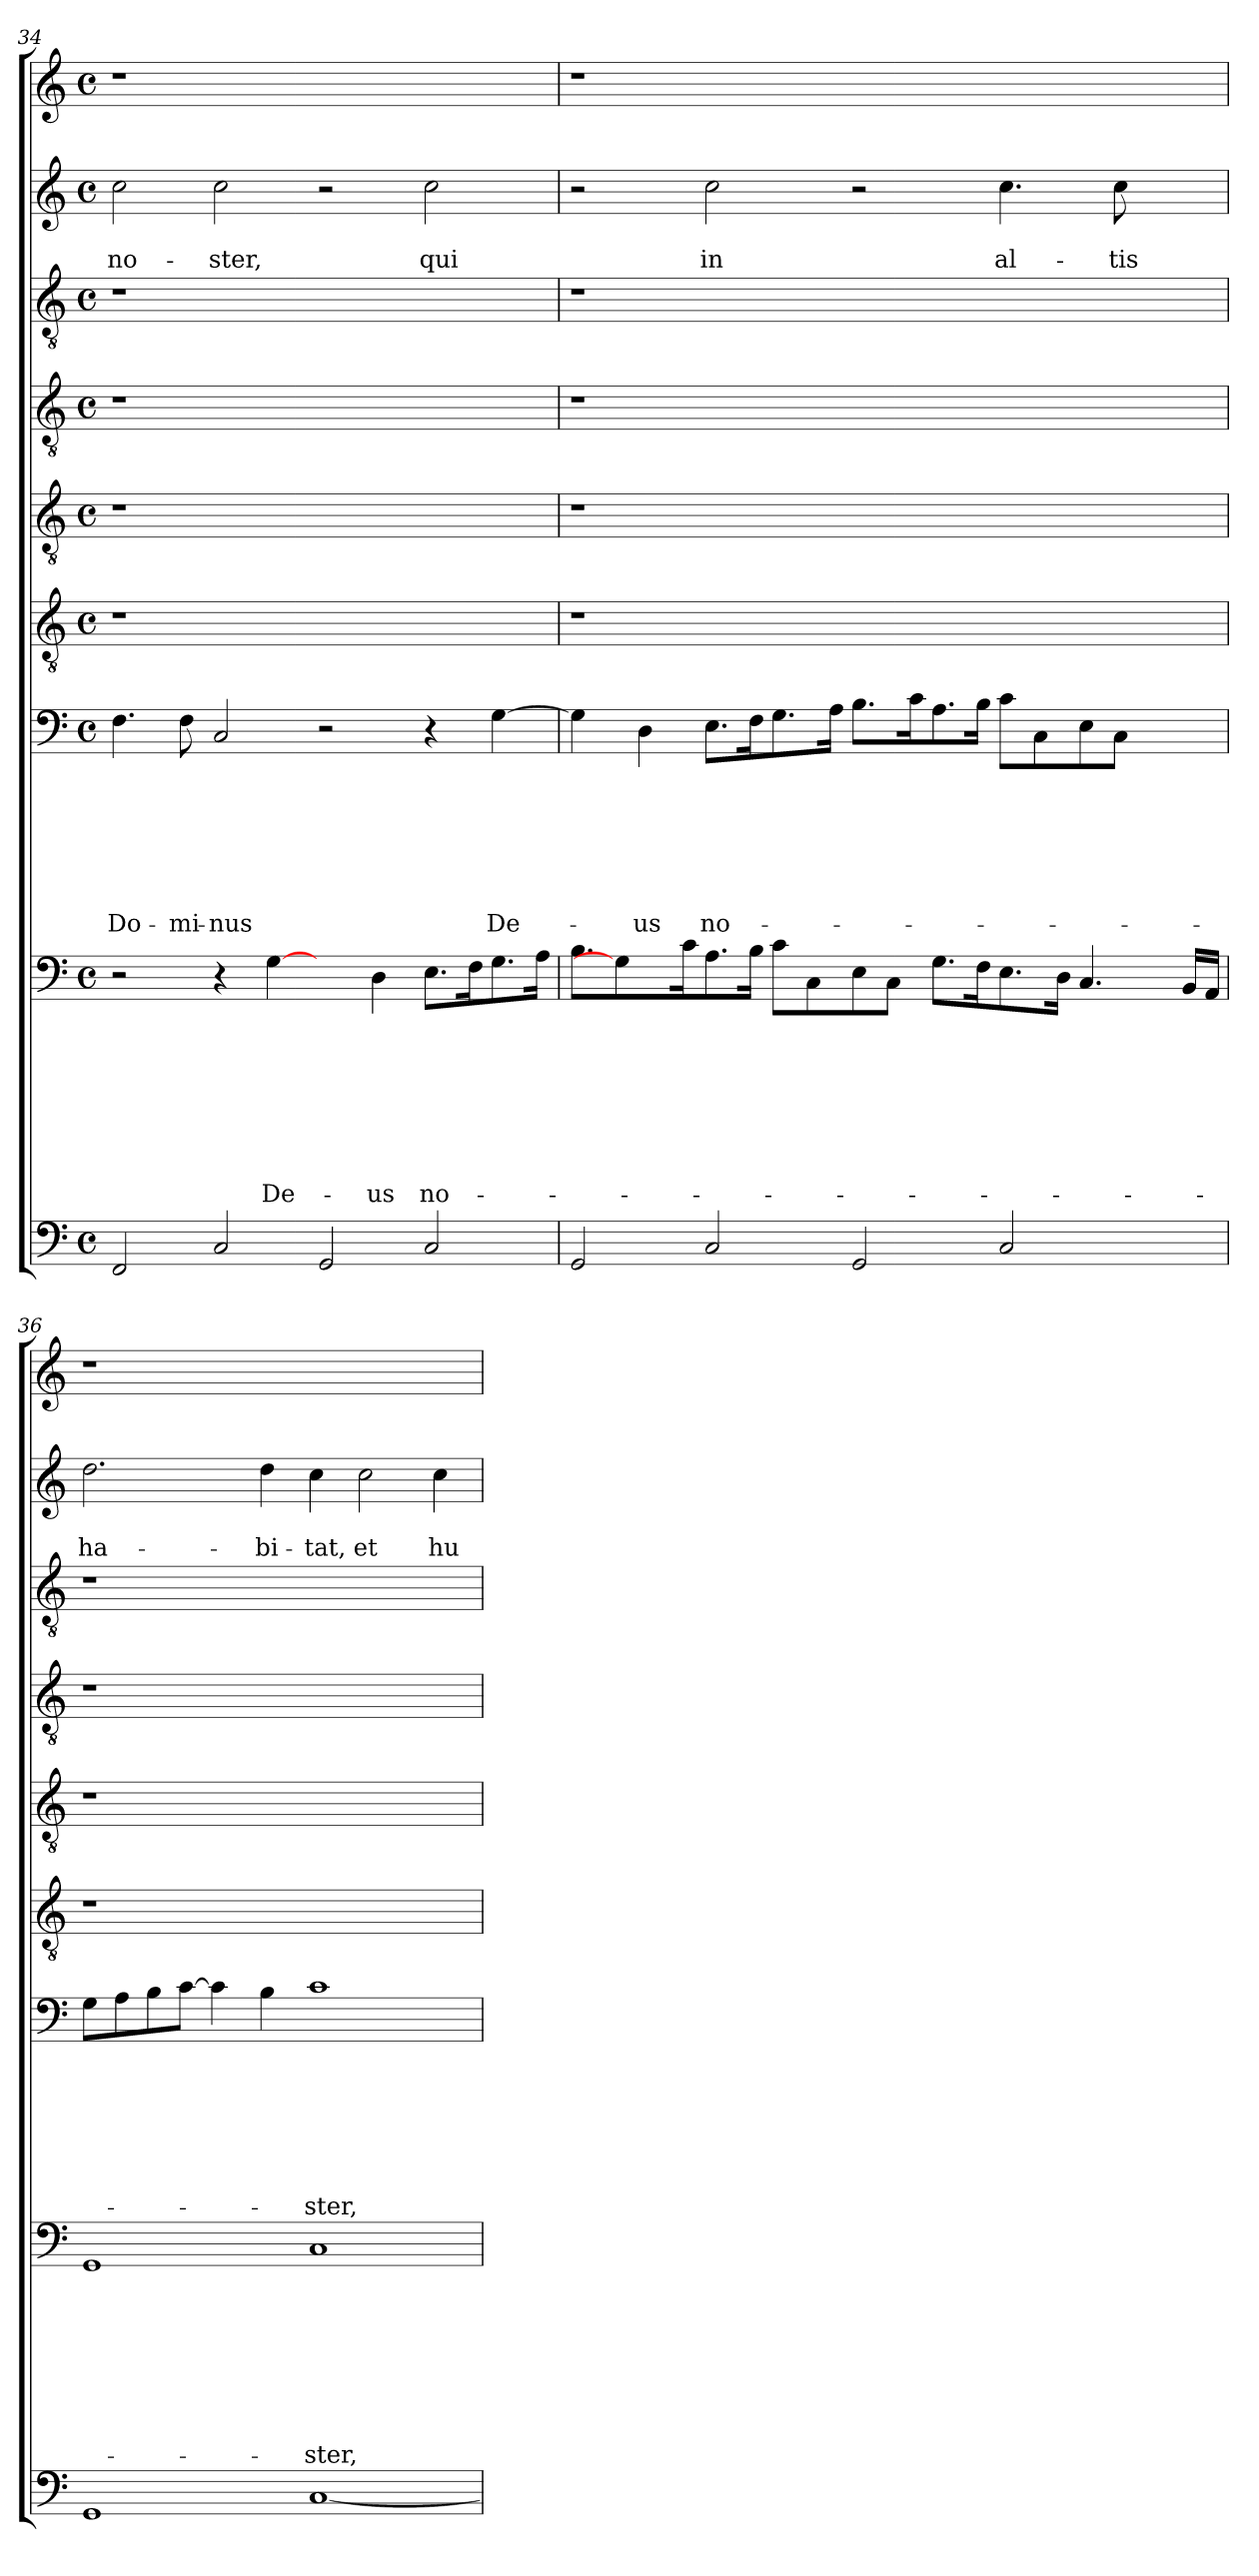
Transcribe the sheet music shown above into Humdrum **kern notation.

**kern	**kern	**text	**text	**text	**text	**text	**text	**text	**text	**kern	**text	**text	**text	**text	**text	**text	**text	**kern	**kern	**kern	**kern	**kern	**text	**text	**kern
*part9	*part8	*part8	*part8	*part8	*part8	*part8	*part8	*part8	*part8	*part7	*part7	*part7	*part7	*part7	*part7	*part7	*part7	*part6	*part5	*part4	*part3	*part2	*part2	*part2	*part1
*staff9	*staff8	*staff8	*staff8	*staff8	*staff8	*staff8	*staff8	*staff8	*staff8	*staff7	*staff7	*staff7	*staff7	*staff7	*staff7	*staff7	*staff7	*staff6	*staff5	*staff4	*staff3	*staff2	*staff2	*staff2	*staff1
*clefF4	*clefF4	*	*	*	*	*	*	*	*	*clefF4	*	*	*	*	*	*	*	*clefGv2	*clefGv2	*clefGv2	*clefGv2	*clefG2	*	*	*clefG2
*k[]	*k[]	*	*	*	*	*	*	*	*	*k[]	*	*	*	*	*	*	*	*k[]	*k[]	*k[]	*k[]	*k[]	*	*	*k[]
*C:	*C:	*	*	*	*	*	*	*	*	*C:	*	*	*	*	*	*	*	*C:	*C:	*C:	*C:	*C:	*	*	*C:
*M4/4	*M4/4	*	*	*	*	*	*	*	*	*M4/4	*	*	*	*	*	*	*	*M4/4	*M4/4	*M4/4	*M4/4	*M4/4	*	*	*M4/4
*met(c)	*met(c)	*	*	*	*	*	*	*	*	*met(c)	*	*	*	*	*	*	*	*met(c)	*met(c)	*met(c)	*met(c)	*met(c)	*	*	*met(c)
=34	=34	=34	=34	=34	=34	=34	=34	=34	=34	=34	=34	=34	=34	=34	=34	=34	=34	=34	=34	=34	=34	=34	=34	=34	=34
2FF/	2r	.	.	.	.	.	.	.	.	4.F\	.	.	.	.	.	.	Do-	1r	1r	1r	1r	2cc\	.	no-	1r
.	.	.	.	.	.	.	.	.	.	8F\	.	.	.	.	.	.	-mi-	.	.	.	.	.	.	.	.
2C/	4r	.	.	.	.	.	.	.	.	2C/	.	.	.	.	.	.	-nus	.	.	.	.	2cc\	.	-ster,	.
.	[4G\	.	.	.	.	.	.	.	De-	.	.	.	.	.	.	.	.	.	.	.	.	.	.	.	.
2GG/	4ryy	.	.	.	.	.	.	.	.	2r	.	.	.	.	.	.	.	1ryy	1ryy	1ryy	1ryy	2r	.	.	1ryy
.	4D\	.	.	.	.	.	.	.	-us	.	.	.	.	.	.	.	.	.	.	.	.	.	.	.	.
2C/	8.E\L	.	.	.	.	.	.	.	no-	4r	.	.	.	.	.	.	.	.	.	.	.	2cc\	.	qui	.
.	16F\k	.	.	.	.	.	.	.	.	.	.	.	.	.	.	.	.	.	.	.	.	.	.	.	.
.	8.G\	.	.	.	.	.	.	.	.	[4G\	.	.	.	.	.	.	De-	.	.	.	.	.	.	.	.
.	16A\Jk	.	.	.	.	.	.	.	.	.	.	.	.	.	.	.	.	.	.	.	.	.	.	.	.
!!LO:PB:g=z
=35	=35	=35	=35	=35	=35	=35	=35	=35	=35	=35	=35	=35	=35	=35	=35	=35	=35	=35	=35	=35	=35	=35	=35	=35	=35
2GG/	8.B\L	.	.	.	.	.	.	.	.	4G\]	.	.	.	.	.	.	.	1r	1r	1r	1r	2r	.	.	1r
.	4G\]	.	.	.	.	.	.	.	.	.	.	.	.	.	.	.	.	.	.	.	.	.	.	.	.
.	.	.	.	.	.	.	.	.	.	4D\	.	.	.	.	.	.	-us	.	.	.	.	.	.	.	.
.	16c\k	.	.	.	.	.	.	.	.	.	.	.	.	.	.	.	.	.	.	.	.	.	.	.	.
2C/	8.A\	.	.	.	.	.	.	.	.	8.E\L	.	.	.	.	.	.	no-	.	.	.	.	2cc\	.	in	.
.	16B\Jk	.	.	.	.	.	.	.	.	16F\k	.	.	.	.	.	.	.	.	.	.	.	.	.	.	.
.	8c\L	.	.	.	.	.	.	.	.	8.G\	.	.	.	.	.	.	.	.	.	.	.	.	.	.	.
.	8C\	.	.	.	.	.	.	.	.	.	.	.	.	.	.	.	.	.	.	.	.	.	.	.	.
.	.	.	.	.	.	.	.	.	.	16A\Jk	.	.	.	.	.	.	.	.	.	.	.	.	.	.	.
2GG/	8E\	.	.	.	.	.	.	.	.	8.B\L	.	.	.	.	.	.	.	1ryy	1ryy	1ryy	1ryy	2r	.	.	1ryy
.	8C\J	.	.	.	.	.	.	.	.	.	.	.	.	.	.	.	.	.	.	.	.	.	.	.	.
.	.	.	.	.	.	.	.	.	.	16c\k	.	.	.	.	.	.	.	.	.	.	.	.	.	.	.
.	8.G\L	.	.	.	.	.	.	.	.	8.A\	.	.	.	.	.	.	.	.	.	.	.	.	.	.	.
.	16F\k	.	.	.	.	.	.	.	.	16B\Jk	.	.	.	.	.	.	.	.	.	.	.	.	.	.	.
2C/	8.E\	.	.	.	.	.	.	.	.	8c\L	.	.	.	.	.	.	.	.	.	.	.	4.cc\	.	al-	.
.	.	.	.	.	.	.	.	.	.	8C\	.	.	.	.	.	.	.	.	.	.	.	.	.	.	.
.	16D\Jk	.	.	.	.	.	.	.	.	.	.	.	.	.	.	.	.	.	.	.	.	.	.	.	.
.	4.C/	.	.	.	.	.	.	.	.	8E\	.	.	.	.	.	.	.	.	.	.	.	.	.	.	.
.	.	.	.	.	.	.	.	.	.	8C\J	.	.	.	.	.	.	.	.	.	.	.	8cc\	.	-tis	.
4ryy	.	.	.	.	.	.	.	.	.	4ryy	.	.	.	.	.	.	.	4ryy	4ryy	4ryy	4ryy	4ryy	.	.	4ryy
.	16BB/LL	.	.	.	.	.	.	.	.	.	.	.	.	.	.	.	.	.	.	.	.	.	.	.	.
.	16AA/JJ	.	.	.	.	.	.	.	.	.	.	.	.	.	.	.	.	.	.	.	.	.	.	.	.
=36	=36	=36	=36	=36	=36	=36	=36	=36	=36	=36	=36	=36	=36	=36	=36	=36	=36	=36	=36	=36	=36	=36	=36	=36	=36
1GG	1GG	.	.	.	.	.	.	.	.	8G\L	.	.	.	.	.	.	.	1r	1r	1r	1r	2.dd\	.	ha-	1r
.	.	.	.	.	.	.	.	.	.	8A\	.	.	.	.	.	.	.	.	.	.	.	.	.	.	.
.	.	.	.	.	.	.	.	.	.	8B\	.	.	.	.	.	.	.	.	.	.	.	.	.	.	.
.	.	.	.	.	.	.	.	.	.	[8c\J	.	.	.	.	.	.	.	.	.	.	.	.	.	.	.
.	.	.	.	.	.	.	.	.	.	4c\]	.	.	.	.	.	.	.	.	.	.	.	.	.	.	.
.	.	.	.	.	.	.	.	.	.	4B\	.	.	.	.	.	.	.	.	.	.	.	4dd\	.	-bi-	.
[1C	1C	.	.	.	.	.	.	.	-ster,	1c	.	.	.	.	.	.	-ster,	1ryy	1ryy	1ryy	1ryy	4cc\	.	-tat,	1ryy
.	.	.	.	.	.	.	.	.	.	.	.	.	.	.	.	.	.	.	.	.	.	2cc\	.	et	.
.	.	.	.	.	.	.	.	.	.	.	.	.	.	.	.	.	.	.	.	.	.	4cc\	.	hu-	.
=	=	=	=	=	=	=	=	=	=	=	=	=	=	=	=	=	=	=	=	=	=	=	=	=	=
*-	*-	*-	*-	*-	*-	*-	*-	*-	*-	*-	*-	*-	*-	*-	*-	*-	*-	*-	*-	*-	*-	*-	*-	*-	*-
